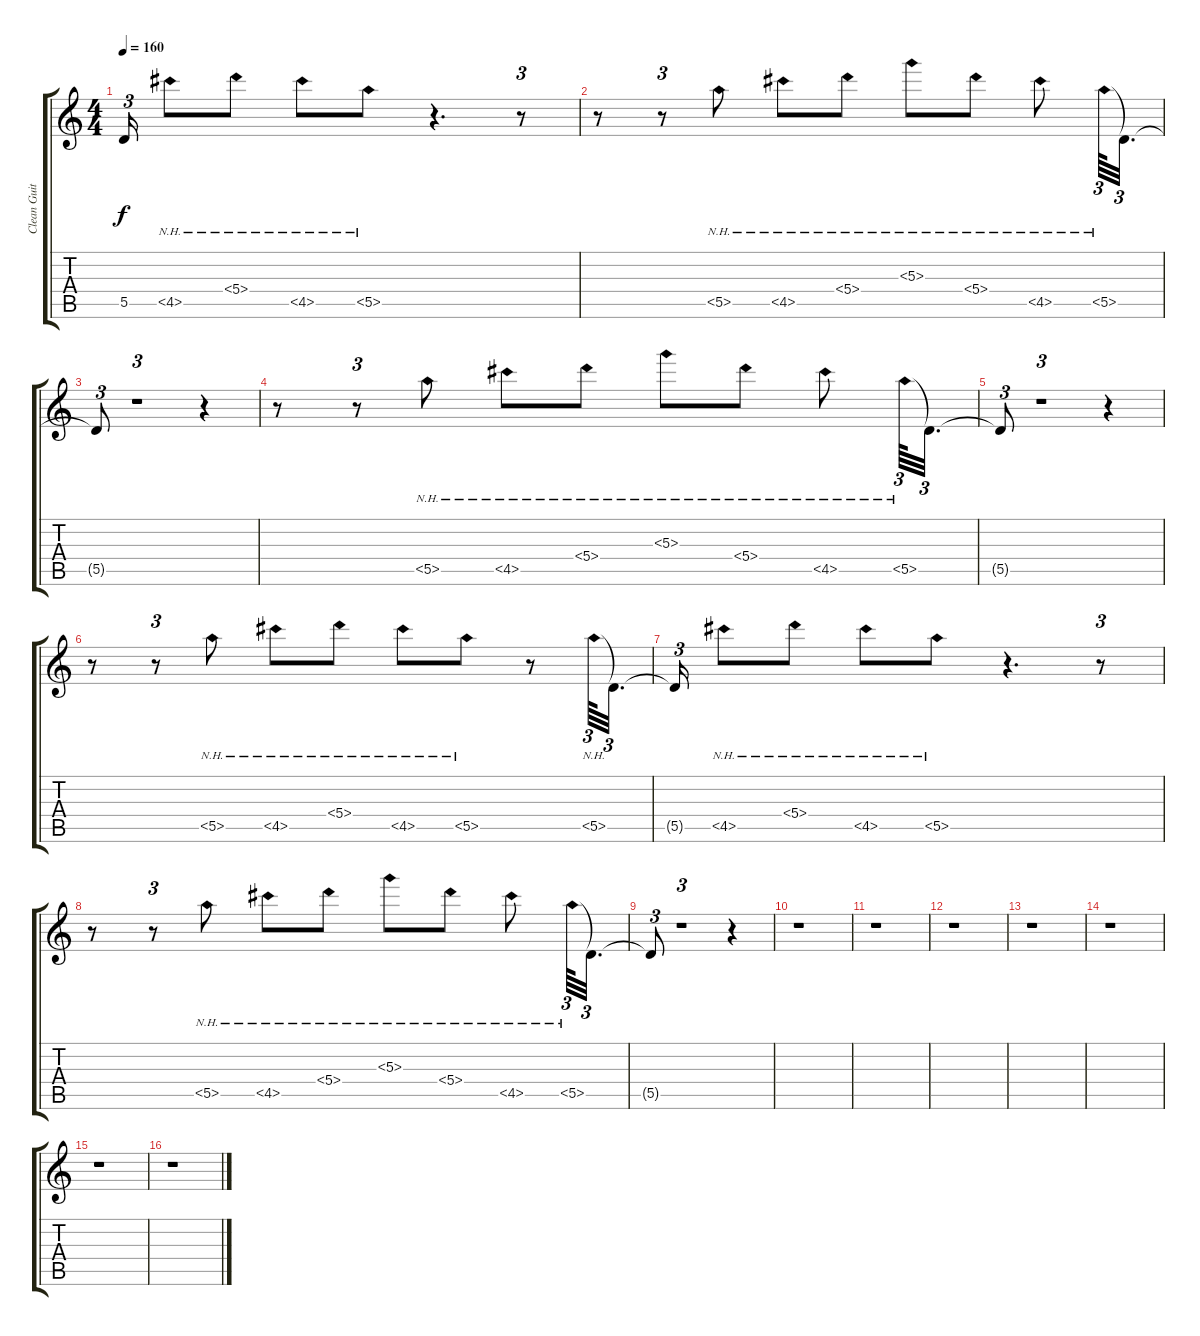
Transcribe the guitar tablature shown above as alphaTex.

\track ("Clean Guitar - Echo" "Clean Guit") {instrument distortionguitar}
\staff {score tabs}
\tuning (E4 B3 G3 D3 A2 E2) {hide}
\ts (4 4)
\tempo 160
\clef g2
\ks c
5.5{t}.16{tu (3 2) dy f} 4.5{nh}.8 5.4{nh}.8 4.5{nh}.8 5.5{nh}.8 r.4{d} r.8{tu (3 2)} |
r.8 r.8{tu (3 2)} 5.5{nh}.8{instrument distortionguitar} 4.5{nh}.8 5.4{nh}.8 5.3{nh}.8 5.4{nh}.8 4.5{nh}.8 5.5{nh}.64{tu (3 2)} 5.5{t}.32{d tu (3 2)} |
5.5{t}.8{tu (3 2)} r.1{tu (3 2)} r.4 |
r.8 r.8{tu (3 2)} 5.5{nh}.8{instrument distortionguitar} 4.5{nh}.8 5.4{nh}.8 5.3{nh}.8 5.4{nh}.8 4.5{nh}.8 5.5{nh}.64{tu (3 2)} 5.5{t}.32{d tu (3 2)} |
5.5{t}.8{tu (3 2)} r.1{tu (3 2)} r.4 |
r.8 r.8{tu (3 2)} 5.5{nh}.8{instrument distortionguitar} 4.5{nh}.8 5.4{nh}.8 4.5{nh}.8 5.5{nh}.8 r.8 5.5{nh}.64{tu (3 2)} 5.5{t}.32{d tu (3 2)} |
5.5{t}.16{tu (3 2)} 4.5{nh}.8 5.4{nh}.8 4.5{nh}.8 5.5{nh}.8 r.4{d} r.8{tu (3 2)} |
r.8 r.8{tu (3 2)} 5.5{nh}.8{instrument distortionguitar} 4.5{nh}.8 5.4{nh}.8 5.3{nh}.8 5.4{nh}.8 4.5{nh}.8 5.5{nh}.64{tu (3 2)} 5.5{t}.32{d tu (3 2)} |
5.5{t}.8{tu (3 2)} r.1{tu (3 2)} r.4 |
r.1 |
r.1 |
r.1 |
r.1 |
r.1 |
r.1 |
r.1
